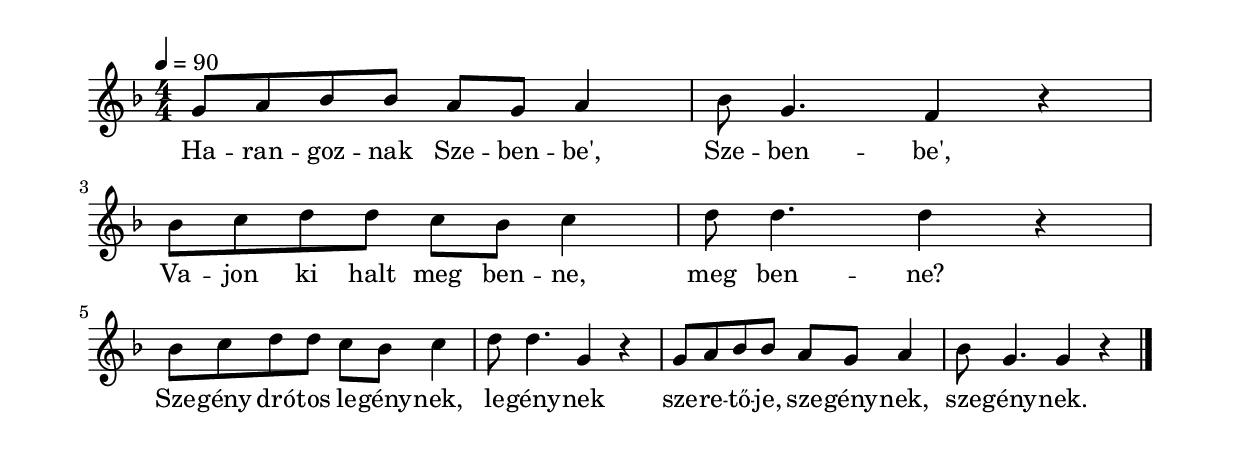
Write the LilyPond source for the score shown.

\paper {
  indent = 0\mm
  line-width = 180\mm
  oddHeaderMarkup = ""
  evenHeaderMarkup = ""
  oddFooterMarkup = ""
  evenFooterMarkup = ""
}

\score{
\relative c'' {
\numericTimeSignature
\time 4/4
\key f \major
\tempo 4 = 90
g8 a bes bes a g a4 bes8 g4. f4 r\break
bes8 c d d c bes c4 d8 d4. d4 r\break
bes8 c d d c bes c4 d8 d4. g,4 r
g8 a bes bes a g a4 bes8 g4. g4 r\bar "|."
} 
\addlyrics {
  Ha -- ran -- goz -- nak Sze -- ben -- be', Sze -- ben -- be',
  Va -- jon ki halt meg ben -- ne, meg ben -- ne?
  Sze -- gény dró -- tos le -- gény -- nek, le -- gény -- nek
  sze -- re -- tő -- je, sze -- gény -- nek, sze -- gény -- nek.
  } 

\midi { }
\layout { }
}

\version "2.17.4"